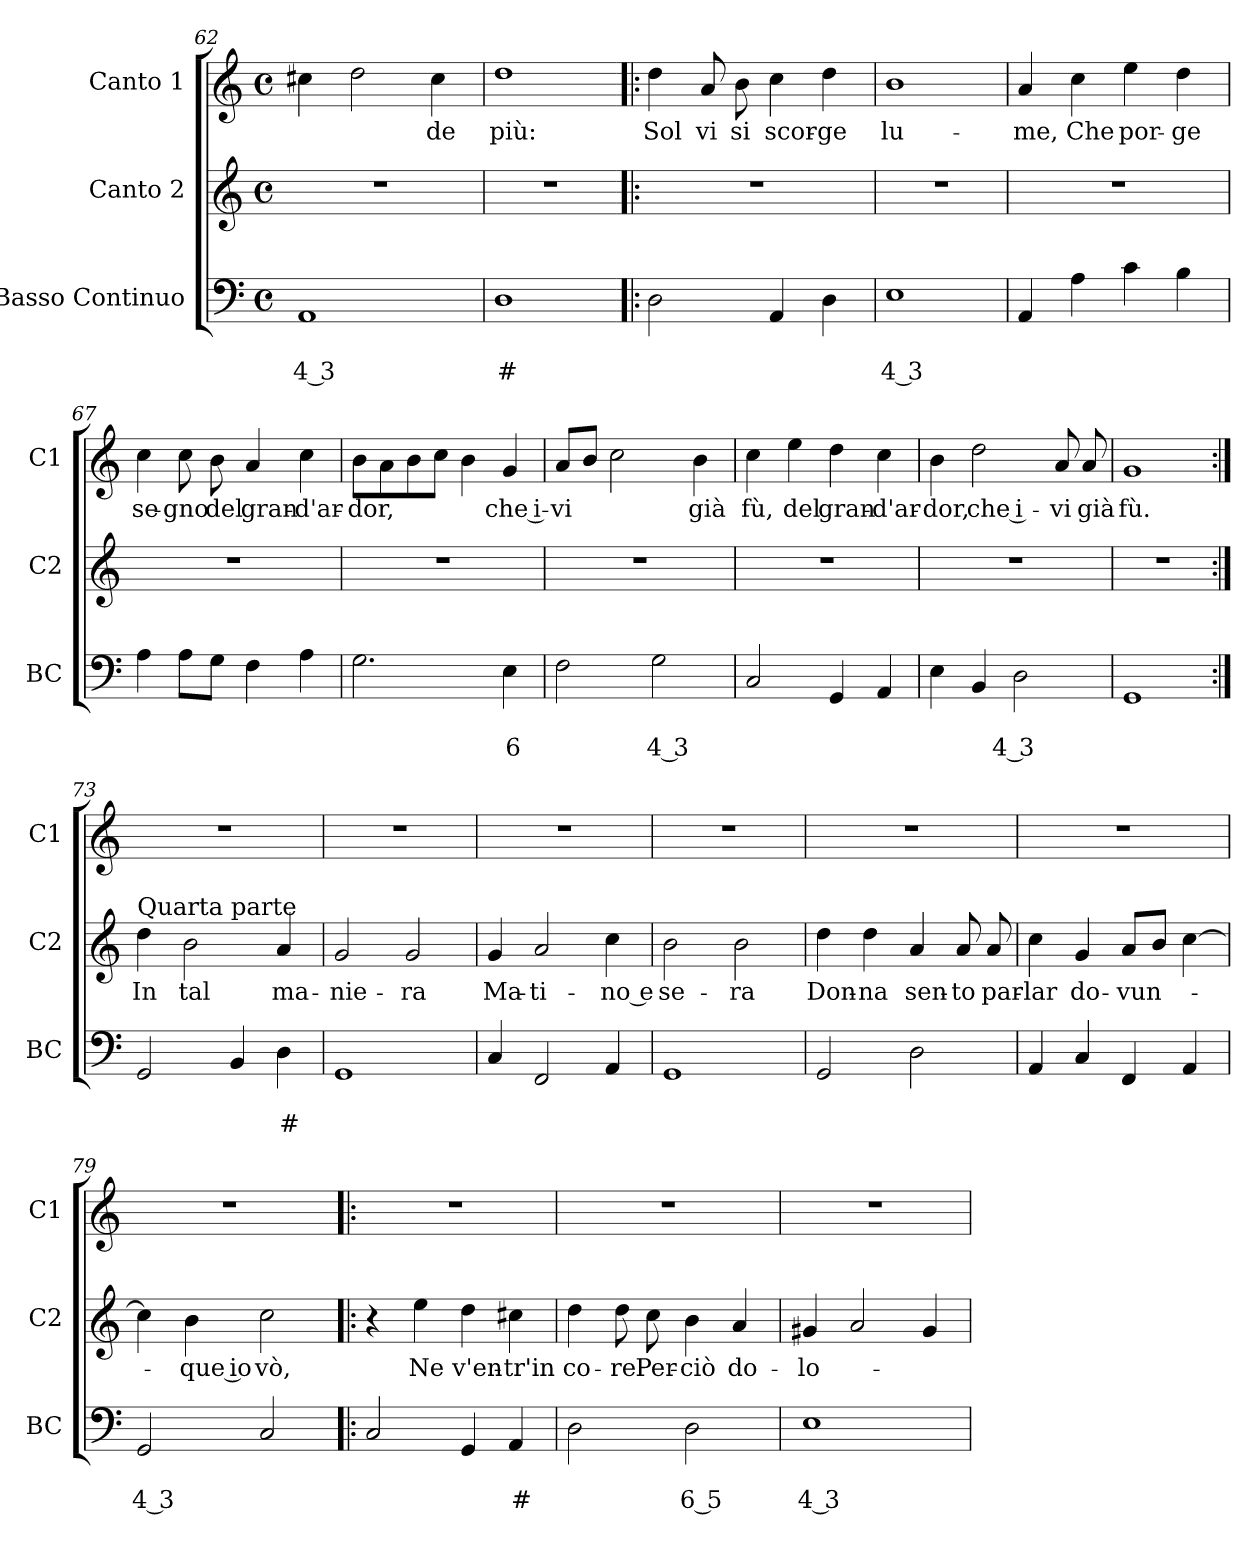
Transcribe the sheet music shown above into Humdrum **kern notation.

**kern	**text	**text	**kern	**text	**kern	**text
*part3	*part3	*part3	*part2	*part2	*part1	*part1
*staff3	*staff3	*staff3	*staff2	*staff2	*staff1	*staff1
*I"Basso Continuo	*	*	*I"Canto 2	*	*I"Canto 1	*
*I'BC	*	*	*I'C2	*	*I'C1	*
*clefF4	*	*	*clefG2	*	*clefG2	*
*k[]	*	*	*k[]	*	*k[]	*
*C:	*	*	*C:	*	*C:	*
*M4/4	*	*	*M4/4	*	*M4/4	*
*met(c)	*	*	*met(c)	*	*met(c)	*
=62	=62	=62	=62	=62	=62	=62
!	!	!LO:LY:b	!	!	!	!
1AA	.	4 3	1r	.	4cc#X\	.
.	.	.	.	.	2dd\	.
!	!	!	!	!	!	!LO:LY:b
.	.	.	.	.	4cc#\	-de
=63	=63	=63	=63	=63	=63	=63
!	!	!LO:LY:b	!	!	!	!LO:LY:b
1D	.	#	1r	.	1dd	più:
=64!|:	=64!|:	=64!|:	=64!|:	=64!|:	=64!|:	=64!|:
!	!	!	!	!	!	!LO:LY:b
2D\	.	.	1r	.	4dd\	Sol
!	!	!	!	!	!	!LO:LY:b
.	.	.	.	.	8a/	vi
!	!	!	!	!	!	!LO:LY:b
.	.	.	.	.	8b\	si
!	!	!	!	!	!	!LO:LY:b
4AA/	.	.	.	.	4cc\	scor-
!	!	!	!	!	!	!LO:LY:b
4D\	.	.	.	.	4dd\	-ge
=65	=65	=65	=65	=65	=65	=65
!	!	!LO:LY:b	!	!	!	!LO:LY:b
1E	.	4 3	1r	.	1b	lu-
!!LO:LB:g=z
=66	=66	=66	=66	=66	=66	=66
!	!	!	!	!	!	!LO:LY:b
4AA/	.	.	1r	.	4a/	-me,
!	!	!	!	!	!	!LO:LY:b
4A\	.	.	.	.	4cc\	Che
!	!	!	!	!	!	!LO:LY:b
4c\	.	.	.	.	4ee\	por-
!	!	!	!	!	!	!LO:LY:b
4B\	.	.	.	.	4dd\	-ge
=67	=67	=67	=67	=67	=67	=67
!	!	!	!	!	!	!LO:LY:b
4A\	.	.	1r	.	4cc\	se-
!	!	!	!	!	!	!LO:LY:b
8A\L	.	.	.	.	8cc\	-gno
!	!	!	!	!	!	!LO:LY:b
8G\J	.	.	.	.	8b\	del
!	!	!	!	!	!	!LO:LY:b
4F\	.	.	.	.	4a/	gran-
!	!	!	!	!	!	!LO:LY:b
4A\	.	.	.	.	4cc\	-d'ar-
=68	=68	=68	=68	=68	=68	=68
!	!	!	!	!	!	!LO:LY:b
2.G\	.	.	1r	.	8b\L	-dor,
.	.	.	.	.	8a\	.
.	.	.	.	.	8b\	.
.	.	.	.	.	8cc\J	.
.	.	.	.	.	4b\	.
!	!	!LO:LY:b	!	!	!	!LO:LY:b
4E\	.	6	.	.	4g/	che i-
=69	=69	=69	=69	=69	=69	=69
!	!	!	!	!	!	!LO:LY:b
2F\	.	.	1r	.	8a/L	-vi
.	.	.	.	.	8b/J	.
.	.	.	.	.	2cc\	.
!	!	!LO:LY:b	!	!	!	!
2G\	.	4 3	.	.	.	.
!	!	!	!	!	!	!LO:LY:b
.	.	.	.	.	4b\	già
=70	=70	=70	=70	=70	=70	=70
!	!	!	!	!	!	!LO:LY:b
2C/	.	.	1r	.	4cc\	fù,
!	!	!	!	!	!	!LO:LY:b
.	.	.	.	.	4ee\	del
!	!	!	!	!	!	!LO:LY:b
4GG/	.	.	.	.	4dd\	gran-
!	!	!	!	!	!	!LO:LY:b
4AA/	.	.	.	.	4cc\	-d'ar-
=71	=71	=71	=71	=71	=71	=71
!	!	!	!	!	!	!LO:LY:b
4E\	.	.	1r	.	4b\	-dor,
!	!	!	!	!	!	!LO:LY:b
4BB/	.	.	.	.	2dd\	che i-
!	!	!LO:LY:b	!	!	!	!
2D\	.	4 3	.	.	.	.
!	!	!	!	!	!	!LO:LY:b
.	.	.	.	.	8a/	-vi
!	!	!	!	!	!	!LO:LY:b
.	.	.	.	.	8a/	già
=72	=72	=72	=72	=72	=72	=72
!	!	!	!	!	!	!LO:LY:b
1GG	.	.	1r	.	1g	fù.
!!LO:LB:g=z
=73:|!	=73:|!	=73:|!	=73:|!	=73:|!	=73:|!	=73:|!
!	!	!	!LO:TX:a:t=Quarta parte	!	!	!
!	!	!	!	!LO:LY:b	!	!
2GG/	.	.	4dd\	In	1r	.
!	!	!	!	!LO:LY:b	!	!
.	.	.	2b\	tal	.	.
4BB/	.	.	.	.	.	.
!	!	!LO:LY:b	!	!LO:LY:b	!	!
4D\	.	#	4a/	ma-	.	.
=74	=74	=74	=74	=74	=74	=74
!	!	!	!	!LO:LY:b	!	!
1GG	.	.	2g/	-nie-	1r	.
!	!	!	!	!LO:LY:b	!	!
.	.	.	2g/	-ra	.	.
=75	=75	=75	=75	=75	=75	=75
!	!	!	!	!LO:LY:b	!	!
4C/	.	.	4g/	Ma-	1r	.
!	!	!	!	!LO:LY:b	!	!
2FF/	.	.	2a/	-ti-	.	.
!	!	!	!	!LO:LY:b	!	!
4AA/	.	.	4cc\	-no e	.	.
=76	=76	=76	=76	=76	=76	=76
!	!	!	!	!LO:LY:b	!	!
1GG	.	.	2b\	se-	1r	.
!	!	!	!	!LO:LY:b	!	!
.	.	.	2b\	-ra	.	.
=77	=77	=77	=77	=77	=77	=77
!	!	!	!	!LO:LY:b	!	!
2GG/	.	.	4dd\	Don-	1r	.
!	!	!	!	!LO:LY:b	!	!
.	.	.	4dd\	-na	.	.
!	!	!	!	!LO:LY:b	!	!
2D\	.	.	4a/	sen-	.	.
!	!	!	!	!LO:LY:b	!	!
.	.	.	8a/	-to	.	.
!	!	!	!	!LO:LY:b	!	!
.	.	.	8a/	par-	.	.
=78	=78	=78	=78	=78	=78	=78
!	!	!	!	!LO:LY:b	!	!
4AA/	.	.	4cc\	-lar	1r	.
!	!	!	!	!LO:LY:b	!	!
4C/	.	.	4g/	do-	.	.
!	!	!	!	!LO:LY:b	!	!
4FF/	.	.	8a/L	-vun-	.	.
.	.	.	8b/J	.	.	.
4AA/	.	.	[4cc\	.	.	.
=79	=79	=79	=79	=79	=79	=79
!	!	!LO:LY:b	!	!	!	!
2GG/	.	4 3	4cc\]	.	1r	.
!	!	!	!	!LO:LY:b	!	!
.	.	.	4b\	-que io	.	.
!	!	!	!	!LO:LY:b	!	!
2C/	.	.	2cc\	vò,	.	.
!!LO:LB:g=z
=80!|:	=80!|:	=80!|:	=80!|:	=80!|:	=80!|:	=80!|:
2C/	.	.	4r	.	1r	.
!	!	!	!	!LO:LY:b	!	!
.	.	.	4ee\	Ne	.	.
!	!	!	!	!LO:LY:b	!	!
4GG/	.	.	4dd\	v'en-	.	.
!	!	!LO:LY:b	!	!LO:LY:b	!	!
4AA/	.	#	4cc#X\	-tr'in	.	.
=81	=81	=81	=81	=81	=81	=81
!	!	!	!	!LO:LY:b	!	!
2D\	.	.	4dd\	co-	1r	.
!	!	!	!	!LO:LY:b	!	!
.	.	.	8dd\	-re	.	.
!	!	!	!	!LO:LY:b	!	!
.	.	.	8cc\	Per-	.	.
!	!	!LO:LY:b	!	!LO:LY:b	!	!
2D\	.	6 5	4b\	-ciò	.	.
!	!	!	!	!LO:LY:b	!	!
.	.	.	4a/	do-	.	.
=82	=82	=82	=82	=82	=82	=82
!	!	!LO:LY:b	!	!LO:LY:b	!	!
1E	.	4 3	4g#X/	-lo-	1r	.
.	.	.	2a/	.	.	.
.	.	.	4g#/	.	.	.
=	=	=	=	=	=	=
*-	*-	*-	*-	*-	*-	*-
